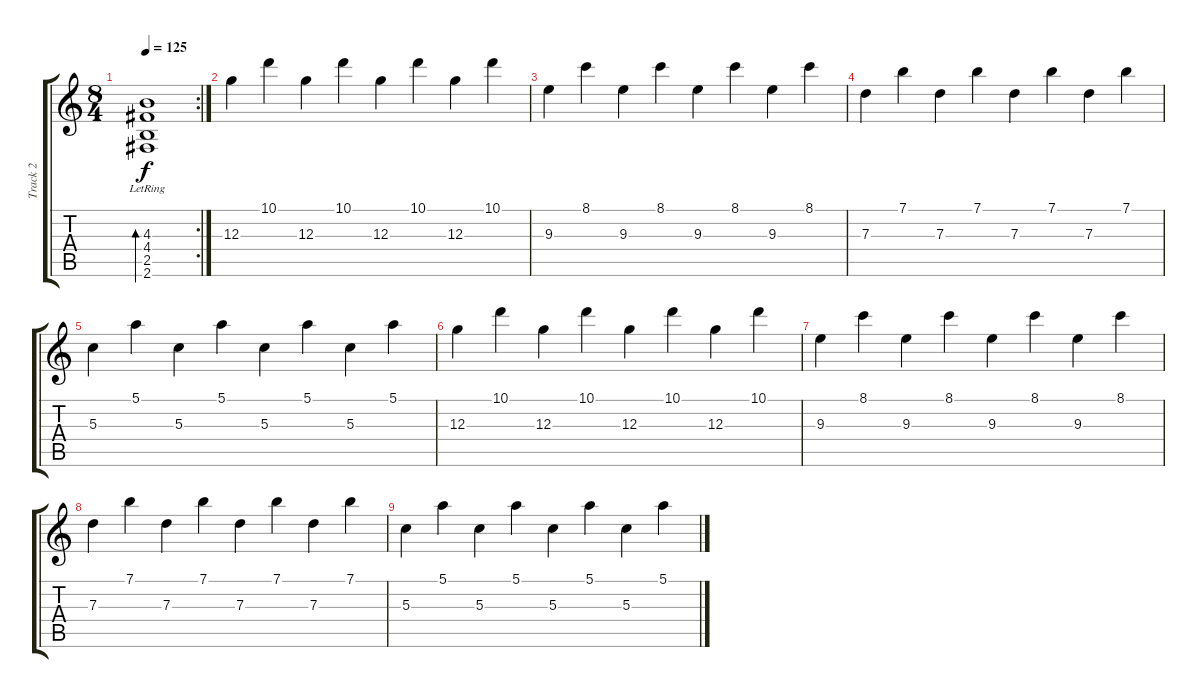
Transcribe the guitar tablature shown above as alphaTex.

\track ("Track 2" "Track 2") {instrument electricguitarclean}
\staff {score tabs}
\tuning (E4 B3 G3 D3 A2 E2) {hide}
\rc 2
\ts (8 4)
\tempo 125
\clef g2
\ks c
(4.3{lr} 4.4{lr} 2.5{lr} 2.6).1{bd 480 dy f} |
12.3.4 10.1.4 12.3.4 10.1.4 12.3.4 10.1.4 12.3.4 10.1.4 |
9.3.4 8.1.4 9.3.4 8.1.4 9.3.4 8.1.4 9.3.4 8.1.4 |
7.3.4 7.1.4 7.3.4 7.1.4 7.3.4 7.1.4 7.3.4 7.1.4 |
5.3.4 5.1.4 5.3.4 5.1.4 5.3.4 5.1.4 5.3.4 5.1.4 |
12.3.4 10.1.4 12.3.4 10.1.4 12.3.4 10.1.4 12.3.4 10.1.4 |
9.3.4 8.1.4 9.3.4 8.1.4 9.3.4 8.1.4 9.3.4 8.1.4 |
7.3.4 7.1.4 7.3.4 7.1.4 7.3.4 7.1.4 7.3.4 7.1.4 |
5.3.4 5.1.4 5.3.4 5.1.4 5.3.4 5.1.4 5.3.4 5.1.4
